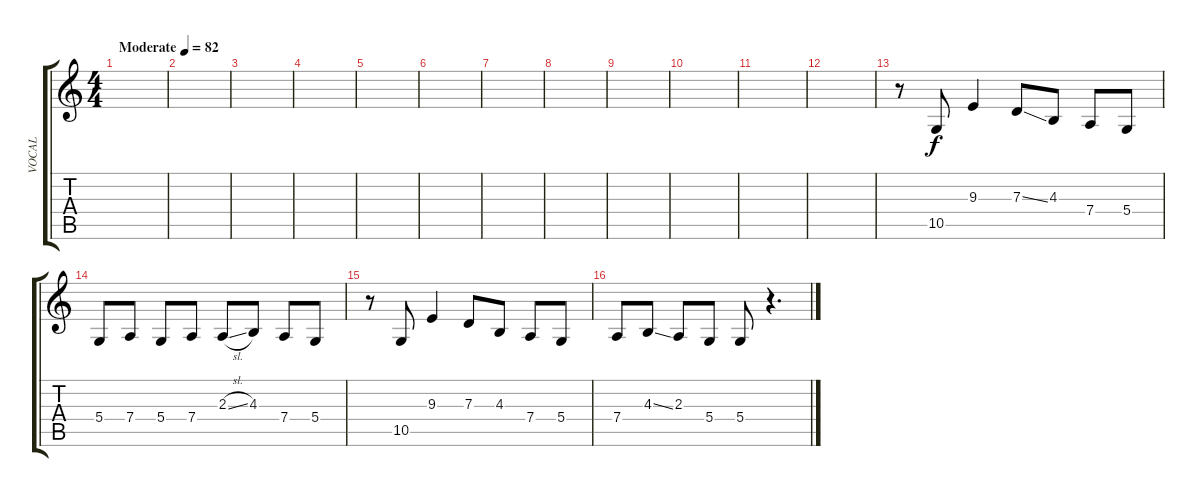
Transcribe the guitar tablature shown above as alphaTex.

\track ("VOCAL" "VOCAL") {instrument harmonica}
\staff {score tabs}
\tuning (E4 B3 G3 D3 A2 E2) {hide}
\ts (4 4)
\tempo (82 "Moderate")
\clef g2
\ks c
|
|
|
|
|
|
|
|
|
|
|
|
r.8 10.5.8 9.3.4 7.3{ss}.8 4.3.8 7.4.8 5.4.8 |
5.4.8 7.4.8 5.4.8 7.4.8 2.3{sl}.8 4.3.8 7.4.8 5.4.8 |
r.8 10.5.8 9.3.4 7.3.8 4.3.8 7.4.8 5.4.8 |
7.4.8 4.3{ss}.8 2.3.8 5.4.8 5.4.8 r.4{d}
